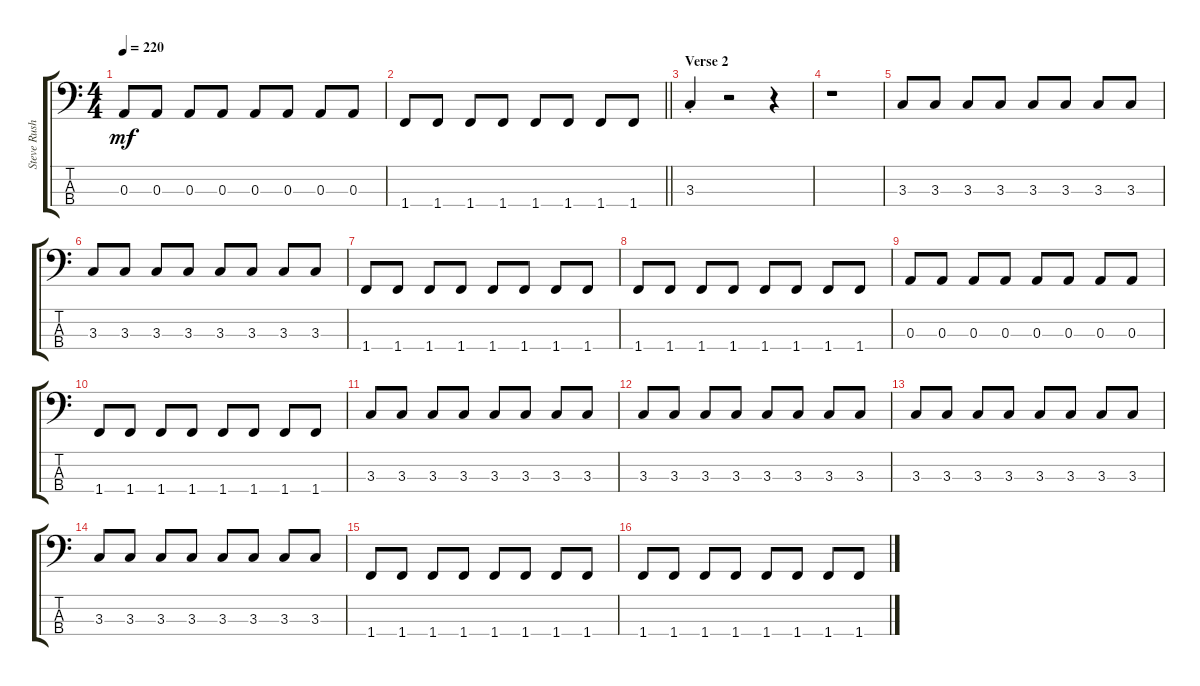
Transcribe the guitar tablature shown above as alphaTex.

\track ("Steve Rushton" "Steve Rush") {instrument electricbasspick}
\staff {score tabs}
\tuning (G2 D2 A1 E1) {hide}
\ts (4 4)
\tempo 220
\clef f4
\ks c
0.3.8{dy mf} 0.3.8 0.3.8 0.3.8 0.3.8 0.3.8 0.3.8 0.3.8 |
\barLineRight lightlight
1.4.8 1.4.8 1.4.8 1.4.8 1.4.8 1.4.8 1.4.8 1.4.8 |
\section ("" "Verse 2")
3.3{st}.4 r.2 r.4 |
r.1 |
3.3.8 3.3.8 3.3.8 3.3.8 3.3.8 3.3.8 3.3.8 3.3.8 |
3.3.8 3.3.8 3.3.8 3.3.8 3.3.8 3.3.8 3.3.8 3.3.8 |
1.4.8 1.4.8 1.4.8 1.4.8 1.4.8 1.4.8 1.4.8 1.4.8 |
1.4.8 1.4.8 1.4.8 1.4.8 1.4.8 1.4.8 1.4.8 1.4.8 |
0.3.8 0.3.8 0.3.8 0.3.8 0.3.8 0.3.8 0.3.8 0.3.8 |
1.4.8 1.4.8 1.4.8 1.4.8 1.4.8 1.4.8 1.4.8 1.4.8 |
3.3.8 3.3.8 3.3.8 3.3.8 3.3.8 3.3.8 3.3.8 3.3.8 |
3.3.8 3.3.8 3.3.8 3.3.8 3.3.8 3.3.8 3.3.8 3.3.8 |
3.3.8 3.3.8 3.3.8 3.3.8 3.3.8 3.3.8 3.3.8 3.3.8 |
3.3.8 3.3.8 3.3.8 3.3.8 3.3.8 3.3.8 3.3.8 3.3.8 |
1.4.8 1.4.8 1.4.8 1.4.8 1.4.8 1.4.8 1.4.8 1.4.8 |
1.4.8 1.4.8 1.4.8 1.4.8 1.4.8 1.4.8 1.4.8 1.4.8
